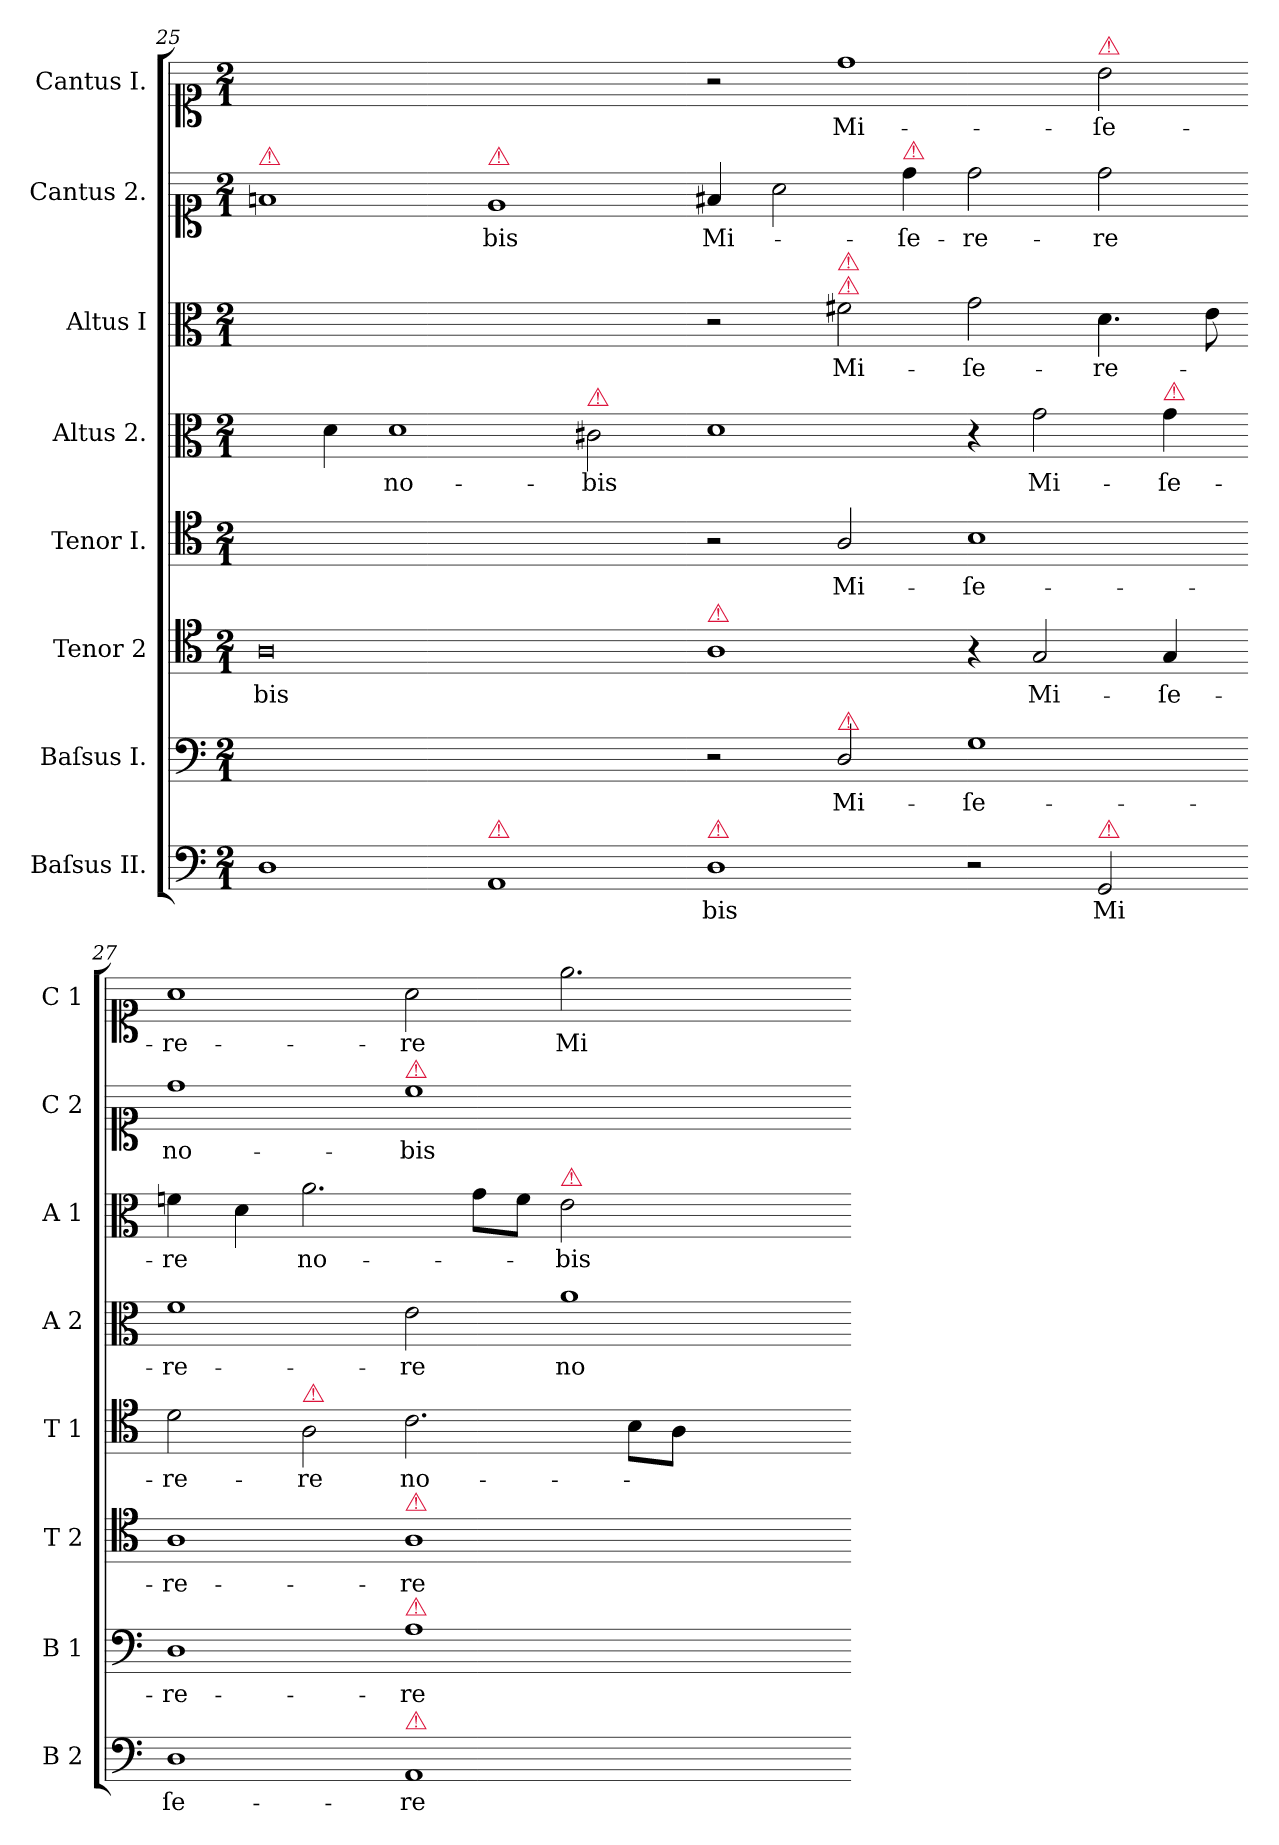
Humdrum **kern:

**kern	**text	**kern	**text	**kern	**text	**kern	**text	**kern	**text	**kern	**text	**kern	**text	**kern	**text
*part8	*part8	*part7	*part7	*part6	*part6	*part5	*part5	*part4	*part4	*part3	*part3	*part2	*part2	*part1	*part1
*staff8	*staff8	*staff7	*staff7	*staff6	*staff6	*staff5	*staff5	*staff4	*staff4	*staff3	*staff3	*staff2	*staff2	*staff1	*staff1
*I"Baſsus II.	*	*I"Baſsus I.	*	*I"Tenor 2	*	*I"Tenor I.	*	*I"Altus 2.	*	*I"Altus I	*	*I"Cantus 2.	*	*I"Cantus I.	*
*I'B 2	*	*I'B 1	*	*I'T 2	*	*I'T 1	*	*I'A 2	*	*I'A 1	*	*I'C 2	*	*I'C 1	*
*clefF4	*	*clefF4	*	*clefC4	*	*clefC4	*	*clefC3	*	*clefC3	*	*clefC1	*	*clefC1	*
*k[]	*	*k[]	*	*k[]	*	*k[]	*	*k[]	*	*k[]	*	*k[]	*	*k[]	*
*M2/1	*	*M2/1	*	*M2/1	*	*M2/1	*	*M2/1	*	*M2/1	*	*M2/1	*	*M2/1	*
=25	=25	=25	=25	=25	=25	=25	=25	=25	=25	=25	=25	=25	=25	=25	=25
!	!	!	!	!	!	!	!	!	!	!	!	!LO:TX:a:color=crimson:t=⚠	!	!	!
1D	.	0ryy	.	0A	-bis	0ryy	.	4ryy	.	0ryy	.	1fn	.	0ryy	.
.	.	.	.	.	.	.	.	4d\	.	.	.	.	.	.	.
.	.	.	.	.	.	.	.	1d	no-	.	.	.	.	.	.
!	!	!	!	!	!	!	!	!	!	!	!	!LO:TX:a:color=crimson:t=⚠	!	!	!
!LO:TX:a:color=crimson:t=⚠	!	!	!	!	!	!	!	!	!	!	!	!	!	!	!
1AA	.	.	.	.	.	.	.	.	.	.	.	1e	-bis	.	.
!	!	!	!	!	!	!	!	!LO:TX:a:color=crimson:t=⚠	!	!	!	!	!	!	!
.	.	.	.	.	.	.	.	2c#X\	-bis	.	.	.	.	.	.
=26-	=26-	=26-	=26-	=26-	=26-	=26-	=26-	=26-	=26-	=26-	=26-	=26-	=26-	=26-	=26-
!	!	!	!	!LO:TX:a:color=crimson:t=⚠	!	!	!	!	!	!	!	!	!	!	!
!LO:TX:a:color=crimson:t=⚠	!	!	!	!	!	!	!	!	!	!	!	!	!	!	!
!	!	!	!	!	!	!	!	!	!	!	!	!	!LO:LY:i	!	!
1D	-bis	2r	.	1A	.	2r	.	1d	.	2r	.	4f#X/	Mi-	2r	.
.	.	.	.	.	.	.	.	.	.	.	.	2a\	.	.	.
!	!	!	!	!	!	!	!	!	!	!LO:TX:a:color=crimson:t=⚠	!	!	!	!	!
!	!	!	!	!	!	!	!	!	!	!LO:TX:a:color=crimson:t=⚠	!	!	!	!	!
!	!	!LO:TX:a:color=crimson:t=⚠	!	!	!	!	!	!	!	!	!	!	!	!	!
!	!	!	!LO:LY:i	!	!	!	!	!	!	!	!	!	!	!	!
.	.	2D/	Mi-	.	.	2A/	Mi-	.	.	2f#X\	Mi-	.	.	1dd	Mi-
!	!	!	!	!	!	!	!	!	!	!	!	!LO:TX:a:color=crimson:t=⚠	!	!	!
!	!	!	!	!	!	!	!	!	!	!	!	!	!LO:LY:i	!	!
.	.	.	.	.	.	.	.	.	.	.	.	4dd\	-ſe-	.	.
!	!	!	!LO:LY:i	!	!	!	!	!	!	!	!	!	!LO:LY:i	!	!
2r	.	1G	-ſe-	4r	.	1B	-ſe-	4r	.	2g\	-ſe-	2dd\	-re-	.	.
.	.	.	.	2G/	Mi-	.	.	2g\	Mi-	.	.	.	.	.	.
!	!	!	!	!	!	!	!	!	!	!	!	!	!	!LO:TX:a:color=crimson:t=⚠	!
!LO:TX:a:color=crimson:t=⚠	!	!	!	!	!	!	!	!	!	!	!	!	!	!	!
!	!LO:LY:i	!	!	!	!	!	!	!	!	!	!	!	!LO:LY:i	!	!
2GG/	Mi	.	.	.	.	.	.	.	.	4.d\	-re-	2dd\	-re	2b\	-ſe-
!	!	!	!	!	!	!	!	!LO:TX:a:color=crimson:t=⚠	!	!	!	!	!	!	!
.	.	.	.	4G/	-ſe-	.	.	4g\	-ſe-	.	.	.	.	.	.
.	.	.	.	.	.	.	.	.	.	8e\	.	.	.	.	.
=27-	=27-	=27-	=27-	=27-	=27-	=27-	=27-	=27-	=27-	=27-	=27-	=27-	=27-	=27-	=27-
!	!LO:LY:i	!	!LO:LY:i	!	!	!	!	!	!	!	!	!	!LO:LY:i	!	!
1D	-ſe-	1D	-re-	1A	-re-	2d\	-re-	1f	-re-	4fn\	-re	1dd	no-	1a	-re-
.	.	.	.	.	.	.	.	.	.	4d\	.	.	.	.	.
!	!	!	!	!	!	!LO:TX:a:color=crimson:t=⚠	!	!	!	!	!	!	!	!	!
.	.	.	.	.	.	2A\	-re	.	.	2.a\	no-	.	.	.	.
!	!	!	!	!	!	!	!	!	!	!	!	!LO:TX:a:color=crimson:t=⚠	!	!	!
!	!	!	!	!LO:TX:a:color=crimson:t=⚠	!	!	!	!	!	!	!	!	!	!	!
!	!	!LO:TX:a:color=crimson:t=⚠	!	!	!	!	!	!	!	!	!	!	!	!	!
!LO:TX:a:color=crimson:t=⚠	!	!	!	!	!	!	!	!	!	!	!	!	!	!	!
!	!LO:LY:i	!	!LO:LY:i	!	!	!	!	!	!	!	!	!	!LO:LY:i	!	!
1AA	-re-	1A	-re	1A	-re	2.c\	no-	2e\	-re	.	.	1cc	-bis	2a\	-re
.	.	.	.	.	.	.	.	.	.	8g\L	.	.	.	.	.
.	.	.	.	.	.	.	.	.	.	8f\J	.	.	.	.	.
!	!	!	!	!	!	!	!	!	!	!LO:TX:a:color=crimson:t=⚠	!	!	!	!	!
.	.	.	.	.	.	.	.	1a\	no-	2e\	-bis	.	.	2.ee\	Mi-
.	.	.	.	.	.	8B\L	.	.	.	.	.	.	.	.	.
.	.	.	.	.	.	8A\J	.	.	.	.	.	.	.	.	.
2ryy	.	2ryy	.	2ryy	.	2ryy	.	.	.	2ryy	.	2ryy	.	.	.
.	.	.	.	.	.	.	.	.	.	.	.	.	.	4ryy	.
=-	=-	=-	=-	=-	=-	=-	=-	=-	=-	=-	=-	=-	=-	=-	=-
*-	*-	*-	*-	*-	*-	*-	*-	*-	*-	*-	*-	*-	*-	*-	*-
